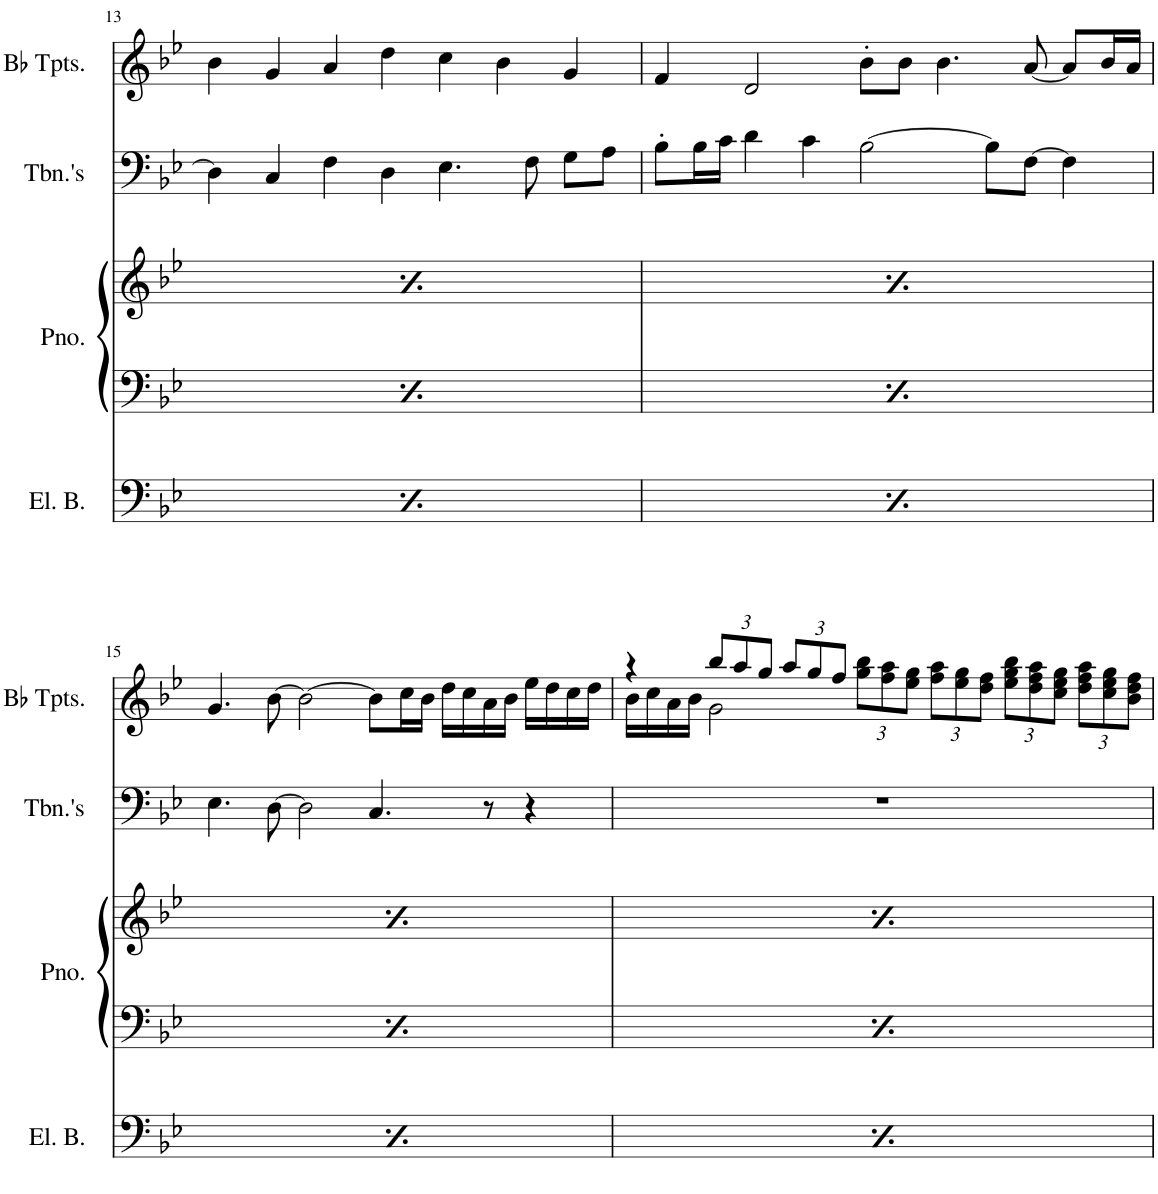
**kern	**kern	**kern	**kern	**kern
*part4	*part3	*part3	*part2	*part1
*staff5	*staff4	*staff3	*staff2	*staff1
*I"Electric Bass	*I"Piano	*	*I"2 Trombones	*I"3 Bb Trumpets
*I'El. B.	*I'Pno.	*	*I'Tbn.'s	*I'Bb Tpts.
!!LO:PB:g=z
*clefF4	*clefF4	*clefG2	*clefF4	*clefG2
*Trd7c12	*	*	*	*Trd1c2
*k[b-e-]	*k[b-e-]	*k[b-e-]	*k[b-e-]	*k[b-e-]
*M7/4	*M7/4	*M7/4	*M7/4	*M7/4
=13	=13	=13	=13	=13
4C/	4CC/	1c 1g 1b- 1dd	4D\]	4b-\
8G\L	8GG/L	.	4C/	4g/
8B-\J	8BB-/J	.	.	.
2d\	2D\	.	4F\	4a/
.	.	.	4D\	4dd\
8B-\L	8BB-/L	4.c/ 4.e-/ 4.g/ 4.b-/	4.E-\	4cc\
8E-\	8EE-/	.	.	.
8G\	8GG/	.	.	4b-\
8C\J	8CC/J	4.c/ 4.f/ 4.a/ 4.cc/	8F\	.
8F\L	8FF/L	.	8G\L	4g/
8A\J	8AA/J	.	8A\J	.
=14	=14	=14	=14	=14
4C/	4CC/	1c 1g 1b- 1dd	8B-'\L	4f/
.	.	.	16B-\L	.
.	.	.	16c\JJ	.
8G\L	8GG/L	.	4d\	2d/
8B-\J	8BB-/J	.	.	.
2d\	2D\	.	4c\	.
.	.	.	[2B-\	8b-'\L
.	.	.	.	8b-\J
8B-\L	8BB-/L	4.c/ 4.e-/ 4.g/ 4.b-/	.	4.b-\
8E-\	8EE-/	.	.	.
8G\	8GG/	.	8B-\L]	.
8C\J	8CC/J	4.c/ 4.f/ 4.a/ 4.cc/	[8F\J	[8a/
8F\L	8FF/L	.	4F\]	8a/L]
8A\J	8AA/J	.	.	16b-/L
.	.	.	.	16a/JJ
!!LO:LB:g=z
=15	=15	=15	=15	=15
4C/	4CC/	1c 1g 1b- 1dd	4.E-\	4.g/
8G\L	8GG/L	.	.	.
8B-\J	8BB-/J	.	[8D\	[8b-\
2d\	2D\	.	2D\]	2b-\_
8B-\L	8BB-/L	4.c/ 4.e-/ 4.g/ 4.b-/	4.C/	8b-\L]
8E-\	8EE-/	.	.	16cc\L
.	.	.	.	16b-\JJ
8G\	8GG/	.	.	16dd\LL
.	.	.	.	16cc\
8C\J	8CC/J	4.c/ 4.f/ 4.a/ 4.cc/	8r	16a\
.	.	.	.	16b-\JJ
8F\L	8FF/L	.	4r	16ee-\LL
.	.	.	.	16dd\
8A\J	8AA/J	.	.	16cc\
.	.	.	.	16dd\JJ
=16	=16	=16	=16	=16
*	*	*	*	*^
4C/	4CC/	1c 1g 1b- 1dd	1..r	4r	16b-\LL
.	.	.	.	.	16cc\
.	.	.	.	.	16a\
.	.	.	.	.	16b-\JJ
*	*	*	*	*Xbrackettup	*
8G\L	8GG/L	.	.	12bb-/L	2g\
.	.	.	.	12aa/	.
8B-\J	8BB-/J	.	.	.	.
.	.	.	.	12gg/J	.
2d\	2D\	.	.	12aa/L	.
.	.	.	.	12gg/	.
.	.	.	.	12ff/J	.
.	.	.	.	12gg\ 12bb-\L	4ryy
.	.	.	.	12ff\ 12aa\	.
.	.	.	.	12ee-\ 12gg\J	.
8B-\L	8BB-/L	4.c/ 4.e-/ 4.g/ 4.b-/	.	12ff\ 12aa\L	2ryy
.	.	.	.	12ee-\ 12gg\	.
8E-\	8EE-/	.	.	.	.
.	.	.	.	12dd\ 12ff\J	.
8G\	8GG/	.	.	12ee-\ 12gg\ 12bb-\L	.
.	.	.	.	12dd\ 12ff\ 12aa\	.
8C\J	8CC/J	4.c/ 4.f/ 4.a/ 4.cc/	.	.	.
.	.	.	.	12cc\ 12ee-\ 12gg\J	.
8F\L	8FF/L	.	.	12dd\ 12ff\ 12aa\L	4ryy
.	.	.	.	12cc\ 12ee-\ 12gg\	.
8A\J	8AA/J	.	.	.	.
.	.	.	.	12b-\ 12dd\ 12ff\J	.
*	*	*	*	*v	*v
=	=	=	=	=
*-	*-	*-	*-	*-
